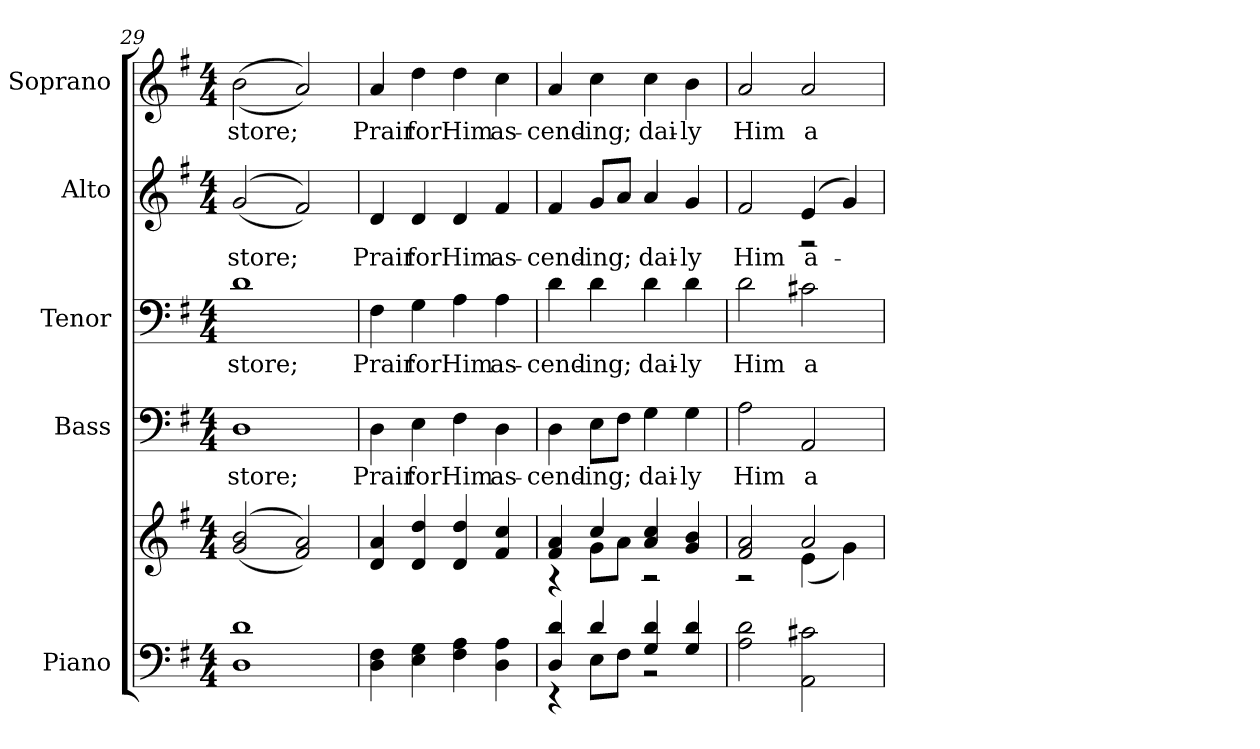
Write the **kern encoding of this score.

**kern	**kern	**kern	**text	**kern	**text	**kern	**text	**kern	**text
*part5	*part5	*part4	*part4	*part3	*part3	*part2	*part2	*part1	*part1
*staff6	*staff5	*staff4	*staff4	*staff3	*staff3	*staff2	*staff2	*staff1	*staff1
*I"Piano	*	*I"Bass	*	*I"Tenor	*	*I"Alto	*	*I"Soprano	*
*I'Pno.	*	*I'B.	*	*I'T.	*	*I'A.	*	*I'S.	*
!!LO:PB:g=z
*clefF4	*clefG2	*clefF4	*	*clefF4	*	*clefG2	*	*clefG2	*
*k[f#]	*k[f#]	*k[f#]	*	*k[f#]	*	*k[f#]	*	*k[f#]	*
*G:	*G:	*G:	*	*G:	*	*G:	*	*G:	*
*M4/4	*M4/4	*M4/4	*	*M4/4	*	*M4/4	*	*M4/4	*
=29	=29	=29	=29	=29	=29	=29	=29	=29	=29
!	!	!	!LO:LY:b:color=#000000	!	!	!	!	!	!
!	!	!	!	!	!LO:LY:b:color=#000000	!	!	!	!
!	!	!	!	!	!	!	!LO:LY:b:color=#000000	!	!
!	!	!	!	!	!	!	!	!	!LO:LY:b:color=#000000
1Di 1di	((2gi/ 2bi	1Di	store;	1di	store;	((2gi/	store;	((2bi\	store;
.	2f#i/ 2ai))	.	.	.	.	2f#i/))	.	2ai/))	.
=30	=30	=30	=30	=30	=30	=30	=30	=30	=30
!	!	!	!LO:LY:b:color=#000000	!	!	!	!	!	!
!	!	!	!	!	!LO:LY:b:color=#000000	!	!	!	!
!	!	!	!	!	!	!	!LO:LY:b:color=#000000	!	!
!	!	!	!	!	!	!	!	!	!LO:LY:b:color=#000000
4Di\ 4F#i	4di/ 4ai	4Di\	Prair	4F#i\	Prair	4di/	Prair	4ai/	Prair
!	!	!	!LO:LY:b:color=#000000	!	!	!	!	!	!
!	!	!	!	!	!LO:LY:b:color=#000000	!	!	!	!
!	!	!	!	!	!	!	!LO:LY:b:color=#000000	!	!
!	!	!	!	!	!	!	!	!	!LO:LY:b:color=#000000
4Ei\ 4Gi	4di/ 4ddi	4Ei\	for	4Gi\	for	4di/	for	4ddi\	for
!	!	!	!LO:LY:b:color=#000000	!	!	!	!	!	!
!	!	!	!	!	!LO:LY:b:color=#000000	!	!	!	!
!	!	!	!	!	!	!	!LO:LY:b:color=#000000	!	!
!	!	!	!	!	!	!	!	!	!LO:LY:b:color=#000000
4F#i\ 4Ai	4di/ 4ddi	4F#i\	Him	4Ai\	Him	4di/	Him	4ddi\	Him
!	!	!	!LO:LY:b:color=#000000	!	!	!	!	!	!
!	!	!	!	!	!LO:LY:b:color=#000000	!	!	!	!
!	!	!	!	!	!	!	!LO:LY:b:color=#000000	!	!
!	!	!	!	!	!	!	!	!	!LO:LY:b:color=#000000
4Di\ 4Ai	4f#i/ 4cci	4Di\	as-	4Ai\	as-	4f#i/	as-	4cci\	as-
=31	=31	=31	=31	=31	=31	=31	=31	=31	=31
*^	*^	*	*	*	*	*	*	*	*
!	!	!	!	!	!LO:LY:b:color=#000000	!	!	!	!	!	!
!	!	!	!	!	!	!	!LO:LY:b:color=#000000	!	!	!	!
!	!	!	!	!	!	!	!	!	!LO:LY:b:color=#000000	!	!
!	!	!	!	!	!	!	!	!	!	!	!LO:LY:b:color=#000000
4Di/ 4di	4r	4f#i/ 4ai	4r	4Di\	-cend-	4di\	-cend-	4f#i/	-cend-	4ai/	-cend-
!	!	!	!	!	!LO:LY:b:color=#000000	!	!	!	!	!	!
!	!	!	!	!	!	!	!LO:LY:b:color=#000000	!	!	!	!
!	!	!	!	!	!	!	!	!	!LO:LY:b:color=#000000	!	!
!	!	!	!	!	!	!	!	!	!	!	!LO:LY:b:color=#000000
4di/	8Ei\L	4cci/	8gi\L	8Ei\L	-ing;	4di\	-ing;	8gi/L	-ing;	4cci\	-ing;
.	8F#i\J	.	8ai\J	8F#i\J	.	.	.	8ai/J	.	.	.
!	!	!	!	!	!LO:LY:b:color=#000000	!	!	!	!	!	!
!	!	!	!	!	!	!	!LO:LY:b:color=#000000	!	!	!	!
!	!	!	!	!	!	!	!	!	!LO:LY:b:color=#000000	!	!
!	!	!	!	!	!	!	!	!	!	!	!LO:LY:b:color=#000000
4Gi/ 4di	2r	4ai/ 4cci	2r	4Gi\	dai-	4di\	dai-	4ai/	dai-	4cci\	dai-
!	!	!	!	!	!LO:LY:b:color=#000000	!	!	!	!	!	!
!	!	!	!	!	!	!	!LO:LY:b:color=#000000	!	!	!	!
!	!	!	!	!	!	!	!	!	!LO:LY:b:color=#000000	!	!
!	!	!	!	!	!	!	!	!	!	!	!LO:LY:b:color=#000000
4Gi/ 4di	.	4gi/ 4bi	.	4Gi\	-ly	4di\	-ly	4gi/	-ly	4bi\	-ly
*v	*v	*	*	*	*	*	*	*	*	*	*
=32	=32	=32	=32	=32	=32	=32	=32	=32	=32	=32
!	!	!	!	!LO:LY:b:color=#000000	!	!	!	!	!	!
!	!	!	!	!	!	!LO:LY:b:color=#000000	!	!	!	!
!	!	!	!	!	!	!	!	!LO:LY:b:color=#000000	!	!
*	*	*	*	*	*	*	*^	*	*	*
!	!	!	!	!	!	!	!	!	!	!	!LO:LY:b:color=#000000
2Ai\ 2di	2f#i/ 2ai	2r	2Ai\	Him	2di\	Him	2f#i/	2ryy	Him	2ai/	Him
!	!	!	!	!LO:LY:b:color=#000000	!	!	!	!	!	!	!
!	!	!	!	!	!	!LO:LY:b:color=#000000	!	!	!	!	!
!	!	!	!	!	!	!	!	!	!LO:LY:b:color=#000000	!	!
!	!	!	!	!	!	!	!	!	!	!	!LO:LY:b:color=#000000
2AAi\ 2c#Xi	2ai/	(4ei\	2AAi/	a-	2c#Xi\	a-	(4ei/	2r	a-	2ai/	a-
.	.	4gi\)	.	.	.	.	4gi/)	.	.	.	.
*	*v	*v	*	*	*	*	*v	*v	*	*	*
=	=	=	=	=	=	=	=	=	=
*-	*-	*-	*-	*-	*-	*-	*-	*-	*-
